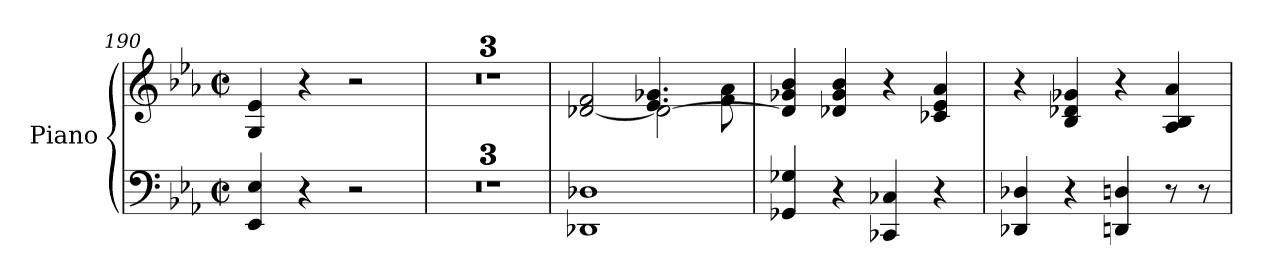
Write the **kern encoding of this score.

**kern	**kern
*part1	*part1
*staff2	*staff1
*I"Piano	*
*I'Pno	*
*clefF4	*clefG2
*k[b-e-a-]	*k[b-e-a-]
*M2/2	*M2/2
*met(c|)	*met(c|)
=190	=190
4EE-/ 4E-/	4G/ 4e-/
4r	4r
2r	2r
=191	=191
1r	1r
=192	=192
1r	1r
=193	=193
1r	1r
=194	=194
*^	*^
1D-X	1DD-X	[2d-X/ 2f/	2ryy
.	.	2d-\_	4.e-/ 4.g-X/
.	.	.	8f\ 8a-\
*v	*v	*	*
*	*v	*v
!!LO:PB:g=z
=195	=195
4GG-X/ 4G-X/	4d-/] 4g-X/ 4b-/
4r	4d-X/ 4g-/ 4b-/
4CC-X/ 4C-X/	4r
4r	4c-X/ 4e-/ 4a-/
=196	=196
4DD-X/ 4D-X/	4r
4r	4B-/ 4d-X/ 4g-X/
4DDn/ 4Dn/	4r
8r	4A-/ 4B-/ 4a-/
8r	.
=	=
*-	*-
